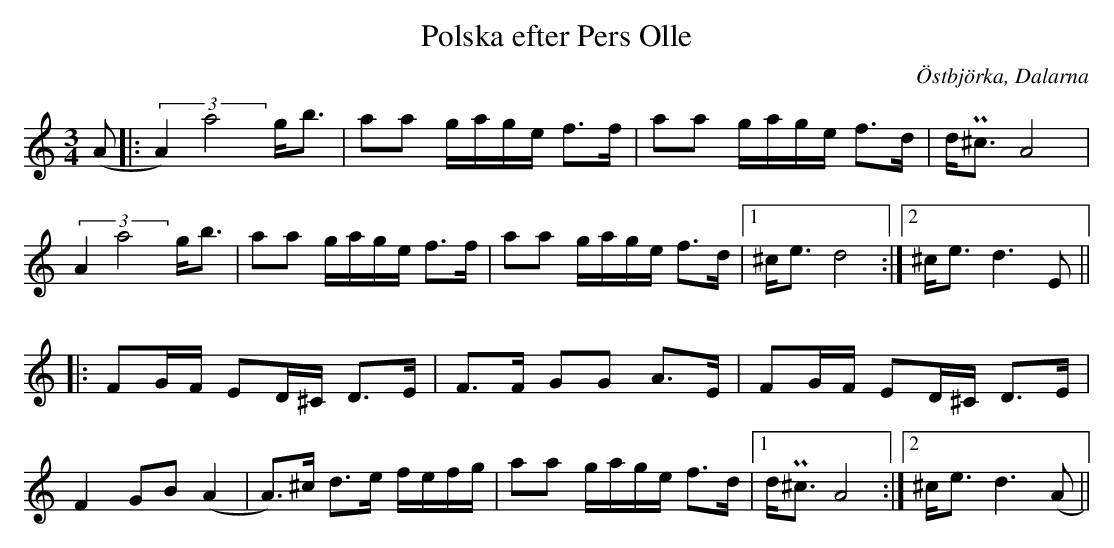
X:1
T:Polska efter Pers Olle
O:Östbjörka, Dalarna
M:3/4
L:1/16
K:D Dor
(A2|: (3:2:2A4)a8 gb3 | a2a2 gage f3f | a2a2 gage f3d | dP^c3 A8 |
   (3:2:2A4a8 gb3 | a2a2 gage f3f | a2a2 gage f3d |1 ^ce3 d8 :|2 ^ce3 d6 E2||
|: F2GF E2D^C D3E | F3F G2G2 A3E | F2GF E2D^C D3E |F4 G2B2 (A4 | A3)^c d3e fefg | a2a2 gage f3d |1 dP^c3 A8 :|2 ^ce3 d6 (A2 ||
